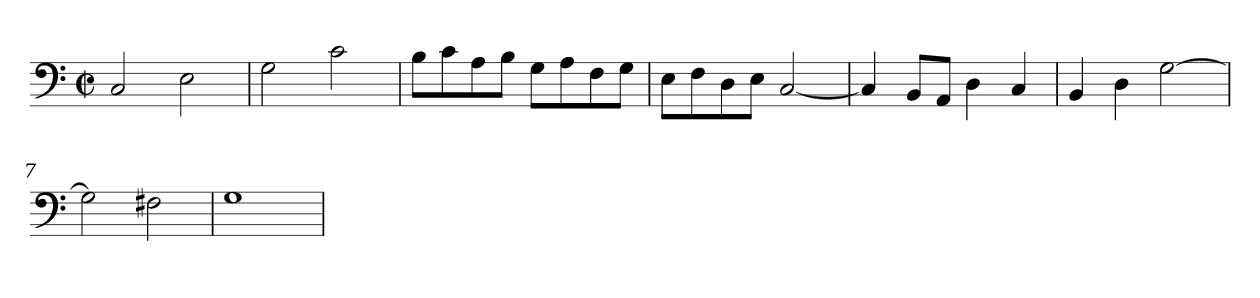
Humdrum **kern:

**kern
*part1
*staff1
*clefF4
*M2/2
*met(c|)
=1
2C
2E
=2
2G
2c
=3
8BL
8c
8A
8BJ
8GL
8A
8F
8GJ
=4
8EL
8F
8D
8EJ
[2C
=5
4C]
8BBL
8AAJ
4D
4C
=6
4BB
4D
[2G
=7
2G]
2F#X
=8
1G
=
*-
